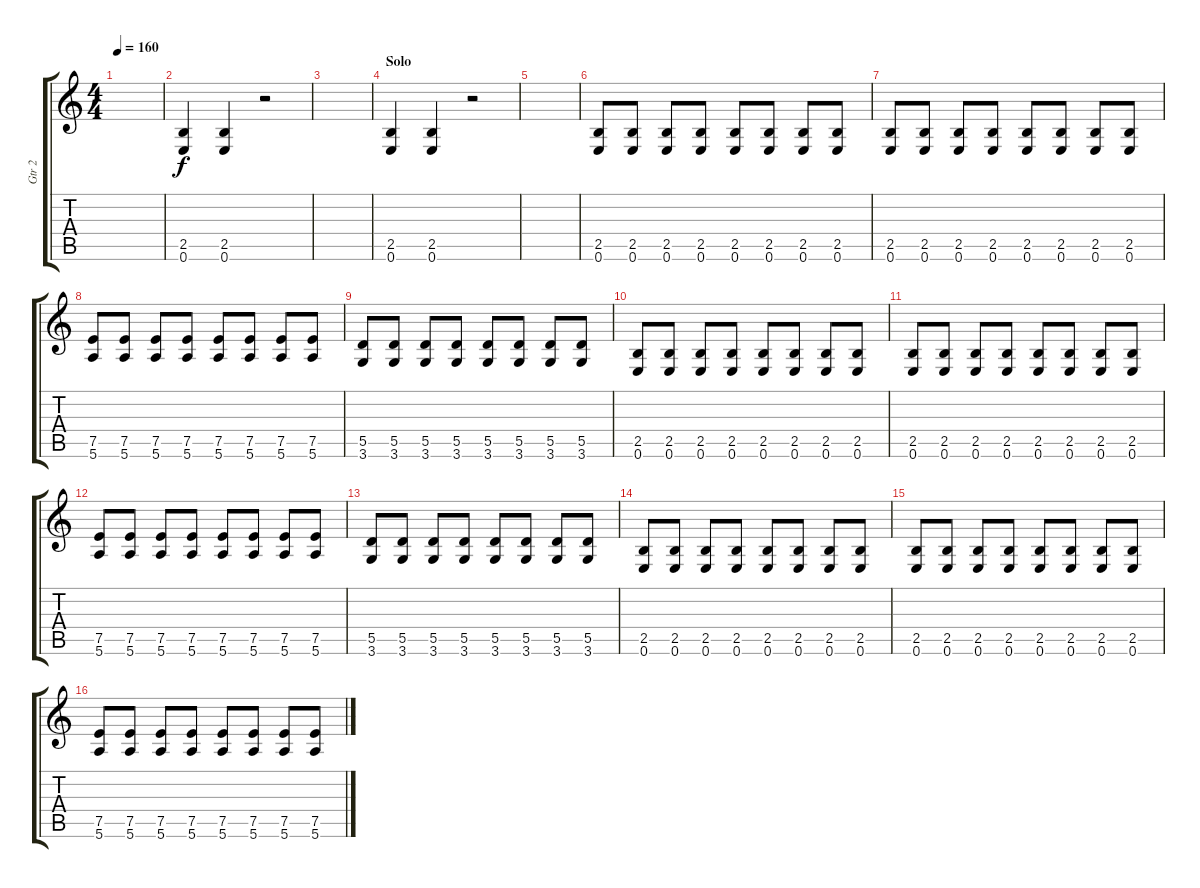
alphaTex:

\track ("Gtr 2" "Gtr 2") {instrument distortionguitar}
\staff {score tabs}
\tuning (E4 B3 G3 D3 A2 E2) {hide}
\ts (4 4)
\tempo 160
\clef g2
\ks c
|
(2.5 0.6).4 (2.5 0.6).4 r.2 |
|
\section ("" "Solo")
(2.5 0.6).4 (2.5 0.6).4 r.2 |
|
(2.5 0.6).8 (2.5 0.6).8 (2.5 0.6).8 (2.5 0.6).8 (2.5 0.6).8 (2.5 0.6).8 (2.5 0.6).8 (2.5 0.6).8 |
(2.5 0.6).8 (2.5 0.6).8 (2.5 0.6).8 (2.5 0.6).8 (2.5 0.6).8 (2.5 0.6).8 (2.5 0.6).8 (2.5 0.6).8 |
(7.5 5.6).8 (7.5 5.6).8 (7.5 5.6).8 (7.5 5.6).8 (7.5 5.6).8 (7.5 5.6).8 (7.5 5.6).8 (7.5 5.6).8 |
(5.5 3.6).8 (5.5 3.6).8 (5.5 3.6).8 (5.5 3.6).8 (5.5 3.6).8 (5.5 3.6).8 (5.5 3.6).8 (5.5 3.6).8 |
(2.5 0.6).8 (2.5 0.6).8 (2.5 0.6).8 (2.5 0.6).8 (2.5 0.6).8 (2.5 0.6).8 (2.5 0.6).8 (2.5 0.6).8 |
(2.5 0.6).8 (2.5 0.6).8 (2.5 0.6).8 (2.5 0.6).8 (2.5 0.6).8 (2.5 0.6).8 (2.5 0.6).8 (2.5 0.6).8 |
(7.5 5.6).8 (7.5 5.6).8 (7.5 5.6).8 (7.5 5.6).8 (7.5 5.6).8 (7.5 5.6).8 (7.5 5.6).8 (7.5 5.6).8 |
(5.5 3.6).8 (5.5 3.6).8 (5.5 3.6).8 (5.5 3.6).8 (5.5 3.6).8 (5.5 3.6).8 (5.5 3.6).8 (5.5 3.6).8 |
(2.5 0.6).8 (2.5 0.6).8 (2.5 0.6).8 (2.5 0.6).8 (2.5 0.6).8 (2.5 0.6).8 (2.5 0.6).8 (2.5 0.6).8 |
(2.5 0.6).8 (2.5 0.6).8 (2.5 0.6).8 (2.5 0.6).8 (2.5 0.6).8 (2.5 0.6).8 (2.5 0.6).8 (2.5 0.6).8 |
(7.5 5.6).8 (7.5 5.6).8 (7.5 5.6).8 (7.5 5.6).8 (7.5 5.6).8 (7.5 5.6).8 (7.5 5.6).8 (7.5 5.6).8
